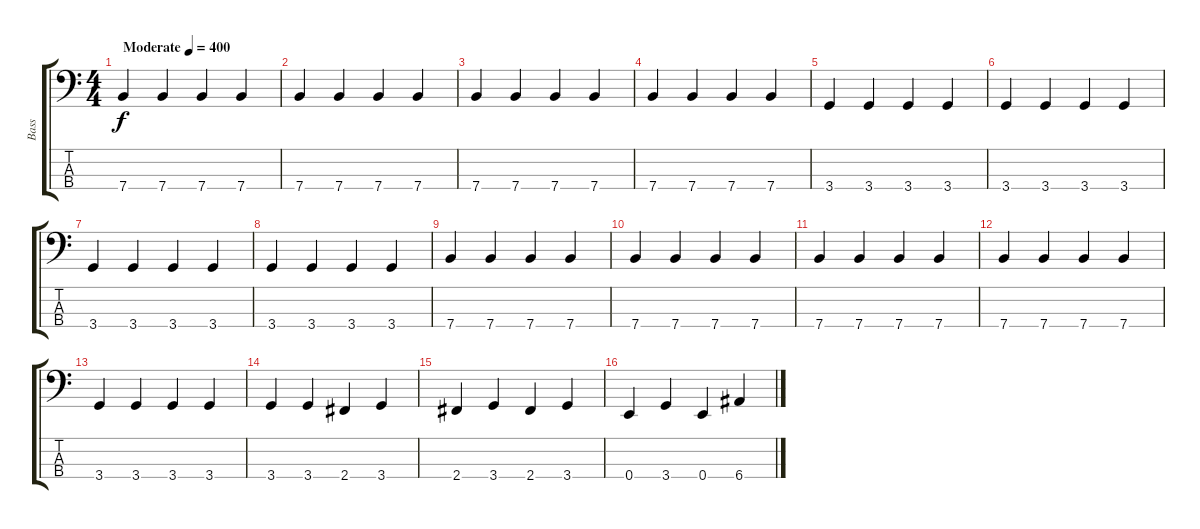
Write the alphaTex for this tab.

\track ("Bass" "Bass") {instrument electricbasspick}
\staff {score tabs}
\tuning (G2 D2 A1 E1) {hide}
\ts (4 4)
\tempo (400 "Moderate")
\clef f4
\ks c
7.4.4{dy f instrument electricbasspick} 7.4.4 7.4.4 7.4.4 |
7.4.4 7.4.4 7.4.4 7.4.4 |
7.4.4 7.4.4 7.4.4 7.4.4 |
7.4.4 7.4.4 7.4.4 7.4.4 |
3.4.4 3.4.4 3.4.4 3.4.4 |
3.4.4 3.4.4 3.4.4 3.4.4 |
3.4.4 3.4.4 3.4.4 3.4.4 |
3.4.4 3.4.4 3.4.4 3.4.4 |
7.4.4 7.4.4 7.4.4 7.4.4 |
7.4.4 7.4.4 7.4.4 7.4.4 |
7.4.4 7.4.4 7.4.4 7.4.4 |
7.4.4 7.4.4 7.4.4 7.4.4 |
3.4.4 3.4.4 3.4.4 3.4.4 |
3.4.4 3.4.4 2.4.4 3.4.4 |
2.4.4 3.4.4 2.4.4 3.4.4 |
0.4.4 3.4.4 0.4.4 6.4.4
